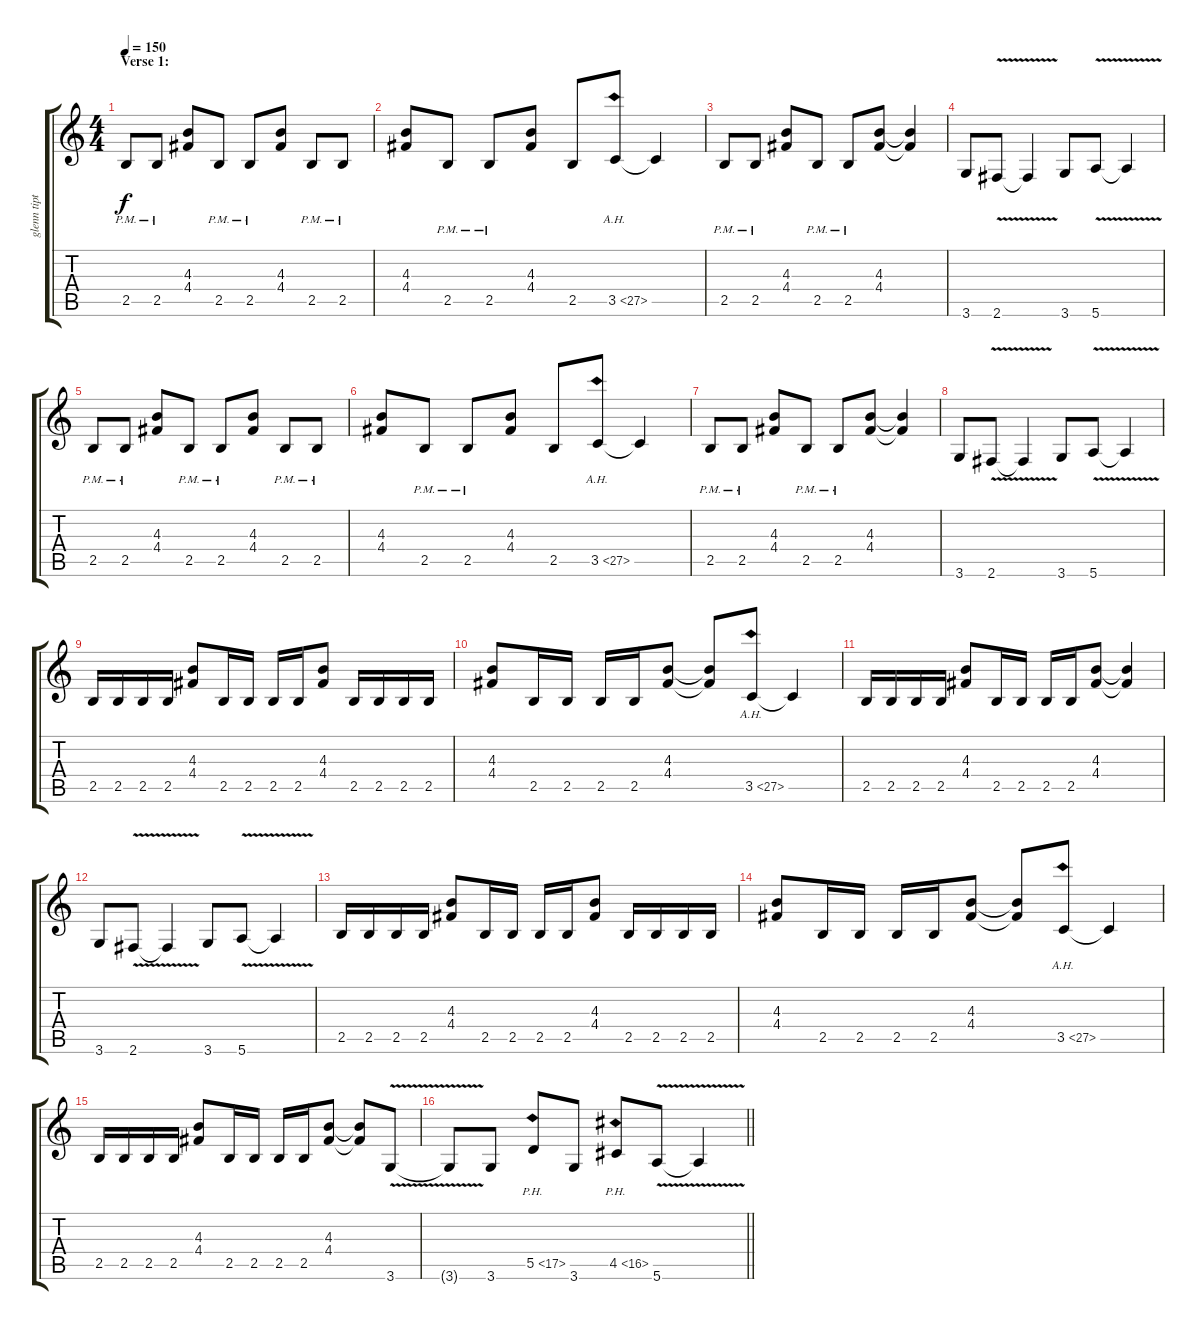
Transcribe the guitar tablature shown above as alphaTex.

\track ("glenn tipton" "glenn tipt") {instrument distortionguitar}
\staff {score tabs}
\tuning (E4 B3 G3 D3 A2 E2) {hide}
\ts (4 4)
\section ("" "Verse 1:")
\tempo 150
\clef g2
\ks c
2.5{pm}.8{dy f} 2.5{pm}.8 (4.3 4.4).8 2.5{pm}.8 2.5{pm}.8 (4.3 4.4).8 2.5{pm}.8 2.5{pm}.8 |
(4.3 4.4).8 2.5{pm}.8 2.5{pm}.8 (4.3 4.4).8 2.5.8 3.5{ah 24}.8 3.5{t}.4 |
2.5{pm}.8 2.5{pm}.8 (4.3 4.4).8 2.5{pm}.8 2.5{pm}.8 (4.3 4.4).8 (4.3{t} 4.4{t}).4 |
3.6.8 2.6{v}.8 2.6{t}.4 3.6.8 5.6{v}.8 5.6{t}.4 |
2.5{pm}.8 2.5{pm}.8 (4.3 4.4).8 2.5{pm}.8 2.5{pm}.8 (4.3 4.4).8 2.5{pm}.8 2.5{pm}.8 |
(4.3 4.4).8 2.5{pm}.8 2.5{pm}.8 (4.3 4.4).8 2.5.8 3.5{ah 24}.8 3.5{t}.4 |
2.5{pm}.8 2.5{pm}.8 (4.3 4.4).8 2.5{pm}.8 2.5{pm}.8 (4.3 4.4).8 (4.3{t} 4.4{t}).4 |
3.6.8 2.6{v}.8 2.6{t}.4 3.6.8 5.6{v}.8 5.6{t}.4 |
2.5.16 2.5.16 2.5.16 2.5.16 (4.3 4.4).8 2.5.16 2.5.16 2.5.16 2.5.16 (4.3 4.4).8 2.5.16 2.5.16 2.5.16 2.5.16 |
(4.3 4.4).8 2.5.16 2.5.16 2.5.16 2.5.16 (4.3 4.4).8 (4.3{t} 4.4{t}).8 3.5{ah 24}.8 3.5{t}.4 |
2.5.16 2.5.16 2.5.16 2.5.16 (4.3 4.4).8 2.5.16 2.5.16 2.5.16 2.5.16 (4.3 4.4).8 (4.3{t} 4.4{t}).4 |
3.6.8 2.6{v}.8 2.6{t}.4 3.6.8 5.6{v}.8 5.6{t}.4 |
2.5.16 2.5.16 2.5.16 2.5.16 (4.3 4.4).8 2.5.16 2.5.16 2.5.16 2.5.16 (4.3 4.4).8 2.5.16 2.5.16 2.5.16 2.5.16 |
(4.3 4.4).8 2.5.16 2.5.16 2.5.16 2.5.16 (4.3 4.4).8 (4.3{t} 4.4{t}).8 3.5{ah 24}.8 3.5{t}.4 |
2.5.16 2.5.16 2.5.16 2.5.16 (4.3 4.4).8 2.5.16 2.5.16 2.5.16 2.5.16 (4.3 4.4).8 (4.3{t} 4.4{t}).8 3.6{v}.8 |
\barLineRight lightlight
3.6{t}.8 3.6.8 5.5{ph 12}.8 3.6.8 4.5{ph 12}.8 5.6{v}.8 5.6{t}.4
